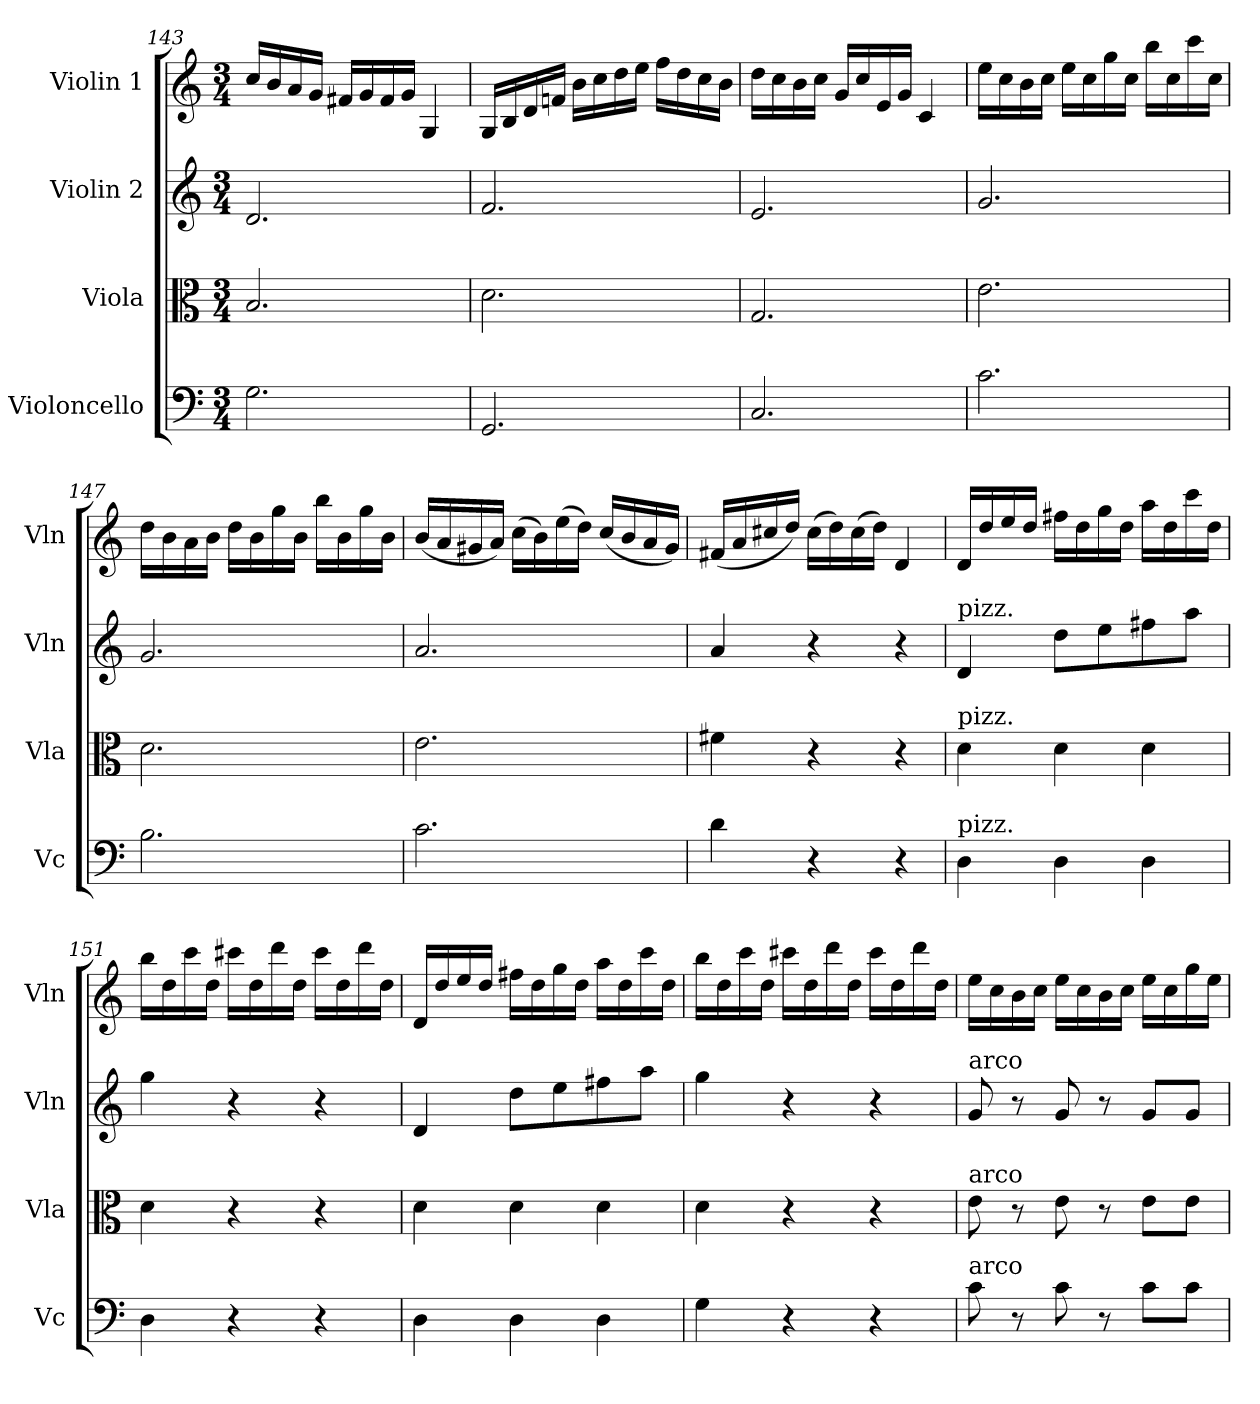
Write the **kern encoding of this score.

**kern	**kern	**kern	**kern
*part4	*part3	*part2	*part1
*staff4	*staff3	*staff2	*staff1
*I"Violoncello	*I"Viola	*I"Violin 2	*I"Violin 1
*I'Vc	*I'Vla	*I'Vln	*I'Vln
*clefF4	*clefC3	*clefG2	*clefG2
*k[]	*k[]	*k[]	*k[]
*M3/4	*M3/4	*M3/4	*M3/4
=143	=143	=143	=143
2.G\	2.B/	2.d/	16cc/LL
.	.	.	16b/
.	.	.	16a/
.	.	.	16g/JJ
.	.	.	16f#X/LL
.	.	.	16g/
.	.	.	16f#/
.	.	.	16g/JJ
.	.	.	4G/
=144	=144	=144	=144
2.GG/	2.d\	2.f/	16G/LL
.	.	.	16B/
.	.	.	16d/
.	.	.	16fn/JJ
.	.	.	16b\LL
.	.	.	16cc\
.	.	.	16dd\
.	.	.	16ee\JJ
.	.	.	16ff\LL
.	.	.	16dd\
.	.	.	16cc\
.	.	.	16b\JJ
=145	=145	=145	=145
2.C/	2.G/	2.e/	16dd\LL
.	.	.	16cc\
.	.	.	16b\
.	.	.	16cc\JJ
.	.	.	16g/LL
.	.	.	16cc/
.	.	.	16e/
.	.	.	16g/JJ
.	.	.	4c/
=146	=146	=146	=146
2.c\	2.e\	2.g/	16ee\LL
.	.	.	16cc\
.	.	.	16b\
.	.	.	16cc\JJ
.	.	.	16ee\LL
.	.	.	16cc\
.	.	.	16gg\
.	.	.	16cc\JJ
.	.	.	16bb\LL
.	.	.	16cc\
.	.	.	16ccc\
.	.	.	16cc\JJ
=147	=147	=147	=147
2.B\	2.d\	2.g/	16dd\LL
.	.	.	16b\
.	.	.	16a\
.	.	.	16b\JJ
.	.	.	16dd\LL
.	.	.	16b\
.	.	.	16gg\
.	.	.	16b\JJ
.	.	.	16bb\LL
.	.	.	16b\
.	.	.	16gg\
.	.	.	16b\JJ
=148	=148	=148	=148
2.c\	2.e\	2.a/	(<16b/LL
.	.	.	16a/
.	.	.	16g#X/
.	.	.	16a/JJ)
.	.	.	(>16cc\LL
.	.	.	16b\)
.	.	.	(>16ee\
.	.	.	16dd\JJ)
.	.	.	(<16cc/LL
.	.	.	16b/
.	.	.	16a/
.	.	.	16g#/JJ)
!!LO:LB:g=z
=149	=149	=149	=149
4d\	4f#X\	4a/	(<16f#X/LL
.	.	.	16a/
.	.	.	16cc#X/
.	.	.	16dd/JJ)
4r	4r	4r	(>16cc#\LL
.	.	.	16dd\)
.	.	.	(>16cc#\
.	.	.	16dd\JJ)
4r	4r	4r	4d/
=150	=150	=150	=150
!	!	!LO:TX:a:t=pizz.	!
!	!LO:TX:a:t=pizz.	!	!
!LO:TX:a:t=pizz.	!	!	!
4D\	4d\	4d/	16d/LL
.	.	.	16dd/
.	.	.	16ee/
.	.	.	16dd/JJ
4D\	4d\	8dd\L	16ff#X\LL
.	.	.	16dd\
.	.	8ee\	16gg\
.	.	.	16dd\JJ
4D\	4d\	8ff#X\	16aa\LL
.	.	.	16dd\
.	.	8aa\J	16ccc\
.	.	.	16dd\JJ
=151	=151	=151	=151
4D\	4d\	4gg\	16bb\LL
.	.	.	16dd\
.	.	.	16ccc\
.	.	.	16dd\JJ
4r	4r	4r	16ccc#X\LL
.	.	.	16dd\
.	.	.	16ddd\
.	.	.	16dd\JJ
4r	4r	4r	16ccc#\LL
.	.	.	16dd\
.	.	.	16ddd\
.	.	.	16dd\JJ
=152	=152	=152	=152
4D\	4d\	4d/	16d/LL
.	.	.	16dd/
.	.	.	16ee/
.	.	.	16dd/JJ
4D\	4d\	8dd\L	16ff#X\LL
.	.	.	16dd\
.	.	8ee\	16gg\
.	.	.	16dd\JJ
4D\	4d\	8ff#X\	16aa\LL
.	.	.	16dd\
.	.	8aa\J	16ccc\
.	.	.	16dd\JJ
=153	=153	=153	=153
4G\	4d\	4gg\	16bb\LL
.	.	.	16dd\
.	.	.	16ccc\
.	.	.	16dd\JJ
4r	4r	4r	16ccc#X\LL
.	.	.	16dd\
.	.	.	16ddd\
.	.	.	16dd\JJ
4r	4r	4r	16ccc#\LL
.	.	.	16dd\
.	.	.	16ddd\
.	.	.	16dd\JJ
=154	=154	=154	=154
!	!	!LO:TX:a:t=arco	!
!	!LO:TX:a:t=arco	!	!
!LO:TX:a:t=arco	!	!	!
8c\	8e\	8g/	16ee\LL
.	.	.	16cc\
8r	8r	8r	16b\
.	.	.	16cc\JJ
8c\	8e\	8g/	16ee\LL
.	.	.	16cc\
8r	8r	8r	16b\
.	.	.	16cc\JJ
8c\L	8e\L	8g/L	16ee\LL
.	.	.	16cc\
8c\J	8e\J	8g/J	16gg\
.	.	.	16ee\JJ
=	=	=	=
*-	*-	*-	*-
